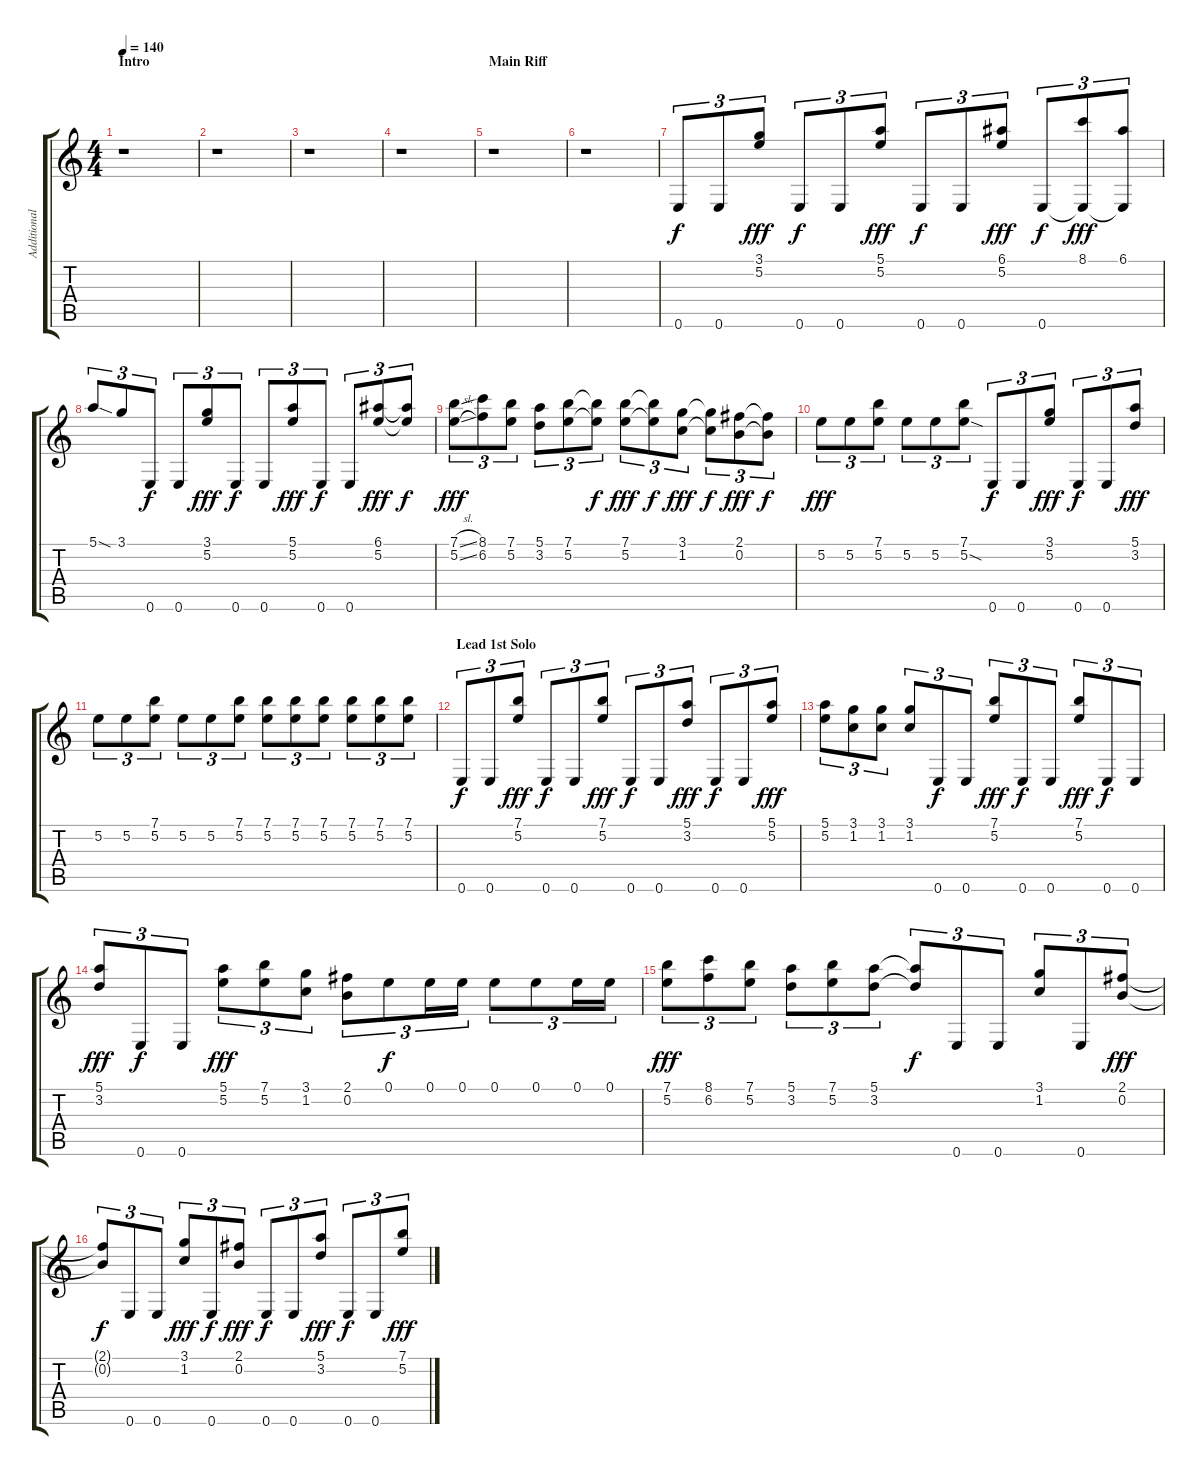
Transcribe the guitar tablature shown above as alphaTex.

\track ("Additional Guitar" "Additional") {instrument overdrivenguitar}
\staff {score tabs}
\tuning (E4 B3 G3 D3 A2 E2) {hide}
\ts (4 4)
\section ("" "Intro")
\tempo 140
\clef g2
\ks c
r.1{dy f instrument overdrivenguitar} |
r.1 |
r.1 |
r.1 |
\section ("" "Main Riff")
r.1 |
r.1 |
0.6.8{tu (3 2)} 0.6.8{tu (3 2)} (3.1 5.2).8{tu (3 2) dy fff} 0.6.8{tu (3 2) dy f} 0.6.8{tu (3 2)} (5.1 5.2).8{tu (3 2) dy fff} 0.6.8{tu (3 2) dy f} 0.6.8{tu (3 2)} (6.1 5.2).8{tu (3 2) dy fff} 0.6.8{tu (3 2) dy f} (8.1 0.6{t}).8{tu (3 2) dy fff} (6.1 0.6{t}).8{tu (3 2)} |
5.1{sod}.8{tu (3 2)} 3.1.8{tu (3 2)} 0.6.8{tu (3 2) dy f} 0.6.8{tu (3 2)} (3.1 5.2).8{tu (3 2) dy fff} 0.6.8{tu (3 2) dy f} 0.6.8{tu (3 2)} (5.1 5.2).8{tu (3 2) dy fff} 0.6.8{tu (3 2) dy f} 0.6.8{tu (3 2)} (6.1 5.2).8{tu (3 2) dy fff} (6.1{t} 5.2{t}).8{tu (3 2) dy f} |
(7.1{sl} 5.2{sl}).8{tu (3 2) dy fff} (8.1 6.2).8{tu (3 2)} (7.1 5.2).8{tu (3 2)} (5.1 3.2).8{tu (3 2)} (7.1 5.2).8{tu (3 2)} (7.1{t} 5.2{t}).8{tu (3 2) dy f} (7.1 5.2).8{tu (3 2) dy fff} (7.1{t} 5.2{t}).8{tu (3 2) dy f} (3.1 1.2).8{tu (3 2) dy fff} (3.1{t} 1.2{t}).8{tu (3 2) dy f} (2.1 0.2).8{tu (3 2) dy fff} (2.1{t} 0.2{t}).8{tu (3 2) dy f} |
5.2.8{tu (3 2) dy fff} 5.2.8{tu (3 2)} (7.1 5.2).8{tu (3 2)} 5.2.8{tu (3 2)} 5.2.8{tu (3 2)} (7.1 5.2{sod}).8{tu (3 2)} 0.6.8{tu (3 2) dy f} 0.6.8{tu (3 2)} (3.1 5.2).8{tu (3 2) dy fff} 0.6.8{tu (3 2) dy f} 0.6.8{tu (3 2)} (5.1 3.2).8{tu (3 2) dy fff} |
5.2.8{tu (3 2)} 5.2.8{tu (3 2)} (7.1 5.2).8{tu (3 2)} 5.2.8{tu (3 2)} 5.2.8{tu (3 2)} (7.1 5.2).8{tu (3 2)} (7.1 5.2).8{tu (3 2)} (7.1 5.2).8{tu (3 2)} (7.1 5.2).8{tu (3 2)} (7.1 5.2).8{tu (3 2)} (7.1 5.2).8{tu (3 2)} (7.1 5.2).8{tu (3 2)} |
\section ("" "Lead 1st Solo")
0.6.8{tu (3 2) dy f} 0.6.8{tu (3 2)} (7.1 5.2).8{tu (3 2) dy fff} 0.6.8{tu (3 2) dy f} 0.6.8{tu (3 2)} (7.1 5.2).8{tu (3 2) dy fff} 0.6.8{tu (3 2) dy f} 0.6.8{tu (3 2)} (5.1 3.2).8{tu (3 2) dy fff} 0.6.8{tu (3 2) dy f} 0.6.8{tu (3 2)} (5.1 5.2).8{tu (3 2) dy fff} |
(5.1 5.2).8{tu (3 2)} (3.1 1.2).8{tu (3 2)} (3.1 1.2).8{tu (3 2)} (3.1 1.2).8{tu (3 2)} 0.6.8{tu (3 2) dy f} 0.6.8{tu (3 2)} (7.1 5.2).8{tu (3 2) dy fff} 0.6.8{tu (3 2) dy f} 0.6.8{tu (3 2)} (7.1 5.2).8{tu (3 2) dy fff} 0.6.8{tu (3 2) dy f} 0.6.8{tu (3 2)} |
(5.1 3.2).8{tu (3 2) dy fff} 0.6.8{tu (3 2) dy f} 0.6.8{tu (3 2)} (5.1 5.2).8{tu (3 2) dy fff} (7.1 5.2).8{tu (3 2)} (3.1 1.2).8{tu (3 2)} (2.1 0.2).8{tu (3 2)} 0.1.8{tu (3 2) dy f} 0.1.16{tu (3 2)} 0.1.16{tu (3 2)} 0.1.8{tu (3 2)} 0.1.8{tu (3 2)} 0.1.16{tu (3 2)} 0.1.16{tu (3 2)} |
(7.1 5.2).8{tu (3 2) dy fff} (8.1 6.2).8{tu (3 2)} (7.1 5.2).8{tu (3 2)} (5.1 3.2).8{tu (3 2)} (7.1 5.2).8{tu (3 2)} (5.1 3.2).8{tu (3 2)} (5.1{t} 3.2{t}).8{tu (3 2) dy f} 0.6.8{tu (3 2)} 0.6.8{tu (3 2)} (3.1 1.2).8{tu (3 2)} 0.6.8{tu (3 2)} (2.1 0.2).8{tu (3 2) dy fff} |
(2.1{t} 0.2{t}).8{tu (3 2) dy f} 0.6.8{tu (3 2)} 0.6.8{tu (3 2)} (3.1 1.2).8{tu (3 2) dy fff} 0.6.8{tu (3 2) dy f} (2.1 0.2).8{tu (3 2) dy fff} 0.6.8{tu (3 2) dy f} 0.6.8{tu (3 2)} (5.1 3.2).8{tu (3 2) dy fff} 0.6.8{tu (3 2) dy f} 0.6.8{tu (3 2)} (7.1 5.2).8{tu (3 2) dy fff}
